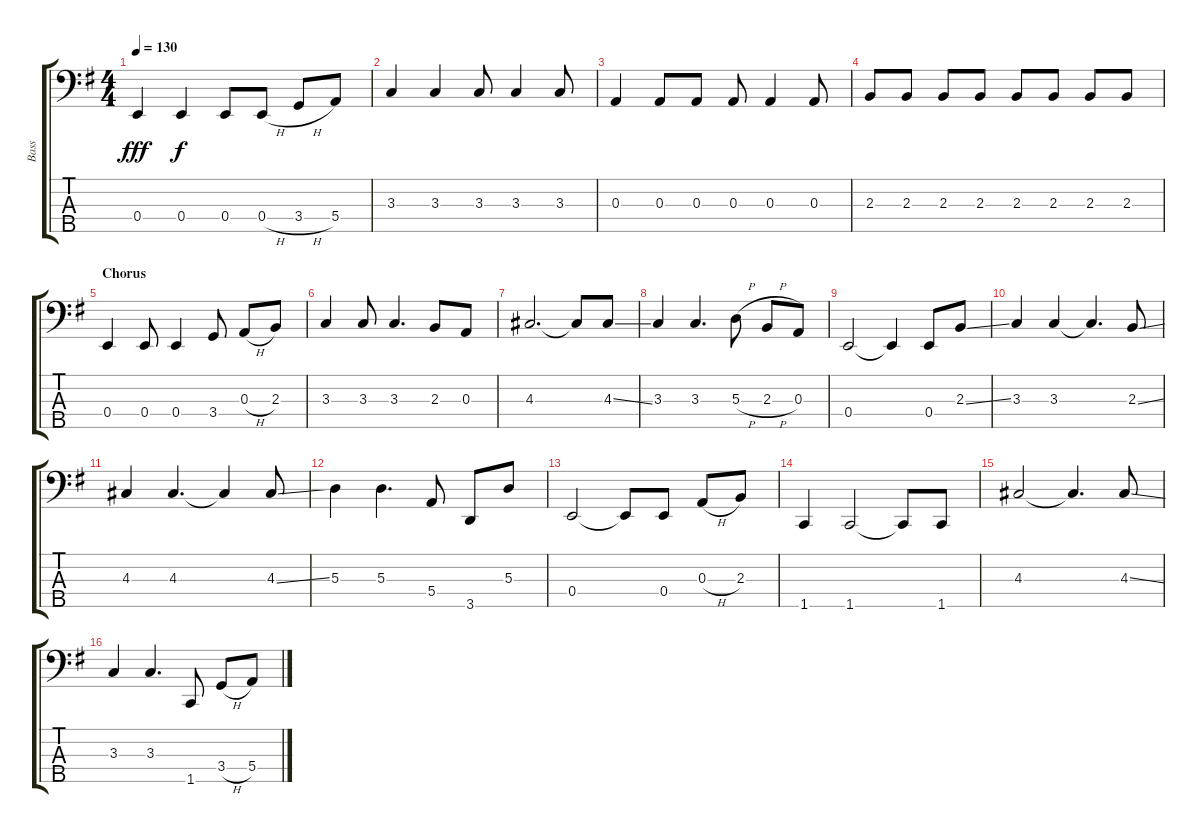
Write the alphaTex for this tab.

\track ("Bass" "Bass") {instrument electricbasspick}
\staff {score tabs}
\tuning (G2 D2 A1 E1 B0) {hide}
\ts (4 4)
\tempo 130
\clef f4
\ks eminor
0.4.4{dy fff} 0.4.4{dy f} 0.4.8 0.4{h}.8 3.4{h}.8 5.4.8 |
3.3.4 3.3.4 3.3.8 3.3.4 3.3.8 |
0.3.4 0.3.8 0.3.8 0.3.8 0.3.4 0.3.8 |
2.3.8 2.3.8 2.3.8 2.3.8 2.3.8 2.3.8 2.3.8 2.3.8 |
\section ("" "Chorus")
0.4.4 0.4.8 0.4.4 3.4.8 0.3{h}.8 2.3.8 |
3.3.4 3.3.8 3.3.4{d} 2.3.8 0.3.8 |
4.3.2{d} 4.3{t}.8 4.3{ss}.8 |
3.3.4 3.3.4{d} 5.3{h}.8 2.3{h}.8 0.3.8 |
0.4.2 0.4{t}.4 0.4.8 2.3{ss}.8 |
3.3.4 3.3.4 3.3{t}.4{d} 2.3{ss}.8 |
4.3.4 4.3.4{d} 4.3{t}.4 4.3{ss}.8 |
5.3.4 5.3.4{d} 5.4.8 3.5.8 5.3.8 |
0.4.2 0.4{t}.8 0.4.8 0.3{h}.8 2.3.8 |
1.5.4 1.5.2 1.5{t}.8 1.5.8 |
4.3.2 4.3{t}.4{d} 4.3{ss}.8 |
3.3.4 3.3.4{d} 1.5.8 3.4{h}.8 5.4.8
